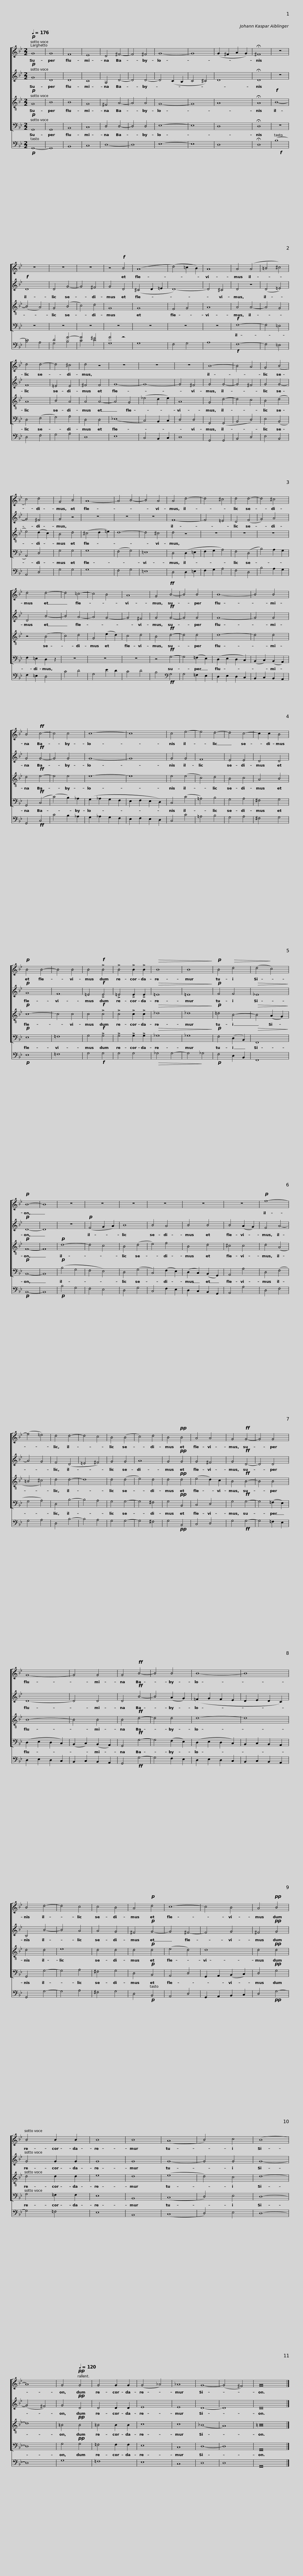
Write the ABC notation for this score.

X:1
%%score [ 1 2 3 4 ] ( 5 6 )
L:1/8
Q:1/4=176
M:2/2
I:linebreak $
K:Bb
V:1 treble
V:2 treble
V:3 treble-8
V:4 bass
V:5 bass
V:6 bass
V:1
!p! G8 | G8 | F8 | E8 | D4 ^F4- | %5
 F4 ^F4 | G8- | G8 | (G2 ^F2 A2 G2) | !fermata!^F8 |$ %10
 z8 | z8 | z8 | z8 | z4!f! B4 | %15
 (A8 | (d4) =c2 B2) | A8 | A4 (A4 | =B4 ^c4) |$ %20
 d4 d4- | d4 ^c4 | d4 z4 | z8 | z8 | %25
 z8 | B8- | B4 A4 |$ G4 (B4 | c4) d4 | %30
 G4 B4 | A8- | A4 B4- | B4 A4 | A4 d4- | %35
 d4 ^c4 | d4 d4- | d4 ^c4 |$ d4 d4- | d4 =c4- | %40
 c4 B4 | A8 | G4!ff! B4- | B4 B4 | B8- | %45
 B4 B4 |$ B4!ff! c4- | c4 c4 | c8- | c8 | %50
 c4 e4- | e4 d4- | d4 c4- | c2 c2 B4 |$!p! B4 B4- | %55
 B4 B4 | B4!f! !>!B4 | !>!B4 !>!B2 !>!B2 |!>(! B8 | B8!>)! | %60
!p! B4!>(! d4 | (d4!>)! c4) |!p! B8- | B8 |$ z8 | %65
 z8 | z8 | z8 | z8 | z8 | %70
!p! f8- | (f4 =e4) |$ d4 d4- | d4 c4 | B4 (B4 | %75
 c4) d4 | B4!pp! B4 | A4 A4 | G4!ff! G4- | G4 G4 |$ %80
 G8- | G4 G4 | G4!ff! B4- | B4 B4 | B8- | %85
 B8 | B4 d4- | d4 c4 |$ c4 B4 | A4!p! d4 | %90
 c8- | c4 B4 | A4!pp! B4 | B4 B2 B2 | B8 | %95
 B8 |$ (A8 | B4) c4 | (B8 | A8) | %100
 G4!pp![Q:1/4=120] G4 | G4 G2 G2 | (G4 _A4) | _A8 | G8- | %105
 (G4 ^F4) | G16 |] %107
V:2
!p! G8 | D8 | D8 | C8 | A,4 D4- | %5
 D4 D4- | D4 (C2 B,2 | C4 ^C4) | D8 | !fermata!D8 |$ %10
 z8 |!f! D8 | D4 G4- | G4 ^F4 | G4 D4 | %15
 (^C4 D2 =E2 | D8-) | D4 ^C4 | D4 z4 | (D4 =E4) |$ %20
 F8 | =E4 E4 | ^F4 F4 | G8- | G8- | %25
 G4 ^F4 | G4 G4- | G4 ^F4 |$ G4 G4- | G4 ^F4 | %30
 G4 z4 | z8 | z8 | z8 | F8- | %35
 F4 =E4 | D4 (F4 | G4) A4 |$ D4 B4- | B4 A4- | %40
 A4 G4- | G4 ^F4 | G4!ff! G4- | G4 G4 | G8- | %45
 G4 G4 |$ G4!ff! G4- | G4 G4 | G8- | G8 | %50
 G4 G4 | F8 | E4 E4 | D4 D4 |$!p! G8 | %55
 F8 | =E4!f! !>!E4 | !>!=E4 !>!E2 !>!E2 |!>(! =E8 | =E8!>)! | %60
!p! F4 F4 |!>(! _E8!>)! |!p! D8- | D8 |$ z8 | %65
!p! (F4 G2 A2) | B8 | B4 A4 | B4 B4 | B4 (A2 G2) | %70
 F4 A4- | A4 G4 |$ F4 (D4 | =E4 ^F4) | G4 G4 | %75
 A8 | G4!pp! G4 | G4 ^F4 | G4!ff! D4- | D4 D4 |$ %80
 D8- | D4 D4 | D4!ff! B4- | B4 (A2 G2) | (=F2 G2 F2 E2 | %85
 D2 E2 D2 C2) | B,4 B4- | B4 A4 |$ A4 G4 | ^F4!p! G4- | %90
 G4 ^F4- | F4 G4 | ^F4!pp! G4 | G4 G2 G2 | G8 | %95
 G8 |$ G8- | G4 G4 | G8- | (G4 ^F4) | %100
 G4!pp! D4 | D4 D2 D2 | E8 | E8 | D8- | %105
 D8 | D16 |] %107
V:3
!p! G8 | B8 | B8 | G8 | ^F4 A4- | %5
 A4 A4 | G8- | G8 | A8 | !fermata!A8 |$ %10
!f! B8- | (B4 A4) | G4 (B4 | c4) d4 | G8 | %15
 G8 | F4 G4 | A8 | A4 A4- | A4 G4 |$ %20
 A8 | B4 A4 | A4 A4- | A4 G4 | (_e4 d2 e2) | %25
 A8 | G4 d4- | d4 c4 |$ B4 (d4 | e4) (d2 c2) | %30
 B4 d4 | (^c4 d2 =e2) | d8- | d4 ^c4 | d4 z4 | %35
 z8 | z8 | z8 |$ z4 (B4 | c4) d4 | %40
 G4 (e2 d2) | c4 d4 | B4!ff! d4- | d4 d4 | d8- | %45
 d4 d4 |$ d4!ff! e4- | e4 e4 | e8- | e8 | %50
 e4 (e4 | c4) d4 | B4 c4 | A4 B4 |$!p! c8- | %55
 c4 c4 | c4!f! !>!c4 | !>!c4 !>!c2 !>!c2 |!>(! _d8 | _d8!>)! | %60
!p! =d4 B4- |!>(! B4 (A2 G2)!>)! |!p! F8- | F8 |$!p! d8- | %65
 d4 c4 | B4 (d4 | e4) f4 | B4 d4 | ^c4 c4 | %70
 d4 (A4 | =B4 ^c4) |$ d4 d4- | d8 | d4 (d4 | %75
 e4) d4 | d4!pp! d4 | (e4 d2) c2 | B4!ff! B4- | B4 B4 |$ %80
 B8- | B4 B4 | B4!ff! d4- | d4 d4 | d8- | %85
 d8 | d4 d4 | e8 |$ d4 d4 | d4!p! d4 | %90
 (e4 d4) | d8 | d4!pp! d4 | d4 d2 d2 | e8 | %95
 d8 |$ (e8 | d4) c4 | d8- | d8 | %100
 =B4!pp! B4 | =B4 B2 B2 | c8 | c8 | (_B8 | %105
 A8) | =B16 |] %107
V:4
!p! G,,8 | G,,8 | B,,8 | C,8 | D,4 D,4- | %5
 D,4 D,4 | E,8- | E,8 | D,8 | !fermata!D,8 |$ %10
 z8 | z8 | z8 | z8 | z8 | %15
 z8 | z8 | z8 |!f! F,8- | F,4 =E,4 |$ %20
 D,4 (F,4 | G,4) A,4 | D,4 D,4 | (_E,8 | C,4) B,,2 C,2 | %25
 D,4 D,4 | G,,4 (G,,4 | B,,4 D,4) |$ E,4 (B,,4 | A,,4) D,4 | %30
 G,4 G,4 | G,8 | (F,4 G,4) | =E,8 | D,4 (D,2 =E,2 | %35
 F,2 G,2 A,4) | F,4 (D,4 | B,4) A,2 G,2 |$ F,2 =E,2 D,2 z2 | z8 | %40
 z8 | z8 | z4!ff! G,4- | G,4 (=F,2 E,2) | (D,2 E,2 D,2 C,2) | %45
 (B,,2 C,2) (B,,2 A,,2) |$ G,,4!ff! (C,4 | (C4) B,2) _A,2 | (G,2 _A,2 G,2 F,2 | E,2 F,2 E,2 D,2) | %50
 C,4 (C4 | =A,4) B,4 | G,4 A,4 | ^F,4 G,4 |$!p! E,8 | %55
 =F,8 | G,4!f! !>!G,4 | !>!G,4 !>!G,2 !>!G,2 |!>(! _G,8 | _G,8!>)! | %60
!p! F,4 (D,2 B,,2) |!>(! F,,8!>)! |!p! B,,8- | B,,8 |$!p! (B,4 G,4 | %65
 F,4 E,4) | D,4 (G,4 | C,4) (F,2 E,2) | (D,2 C,2) (B,,2 G,,2) | A,,4 A,4 | %70
 D,4 (F,4 | G,4 A,4) |$ D,4 B,4- | B,4 A,4 | G,4 G,4- | %75
 G,4 ^F,4 | G,4!pp! B,,4 | C,4 D,4 | G,4!ff! G,4- | G,4 (=F,2 E,2) |$ %80
 (D,2 E,2 D,2 C,2) | (B,,2 C,2) (B,,2 A,,2) | G,,4!ff! G,4- | G,4 (F,2 E,2) | (D,2 E,2 D,2 C,2) | %85
 B,,2 C,2 B,,2 A,,2 | G,,4 G,4- | G,4 A,4 |$ ^F,4 G,4 | D,4!p! B,,4 | %90
 A,,4 D,4 | G,,2 A,,2 (B,,2 C,2) | D,4!pp! G,4 | G,4 =F,2 F,2 | E,8 | %95
 B,,8 |$ (C,8 | D,4) E,4 | D,8- | D,8 | %100
 G,4!pp! G,4 | =F,4 F,2 F,2 | E,8 | C,8 | D,8- | %105
 D,8 | G,,16 |] %107
V:5
!p! G,,8- | G,,8 | B,,8 | C,8 | D,8- | %5
 D,8 | E,8- | E,8 | D,8 | !fermata!D,8 |$ %10
!f! x8 | D8 | D4 G4- | G4 ^F4 | G4 z4 | %15
 G,8 | F,4 G,4 | A,8 |!f! F,8- | F,4 =E,4 |$ %20
 D,4 F,4 | G,4 A,4 | D,8 | E,8 | C,4 B,,2 C,2 | %25
 D,8 | G,,4 G,,4 | B,,4 D,4 |$ E,4 B,,4 | A,,4 D,4 | %30
 G,4 G,4 | G,8 | F,4 G,4 | =E,8 | D,4 D,2 =E,2 | %35
 F,2 G,2 A,4 | F,4 D,4 | B,4 A,2 G,2 |$ F,2 =E,2 D,4 | C4 D4 | %40
 G,4 E2 D2 | C4 D4 | B,4[K:bass]!ff! G,4 | G,4 =F,2 E,2 | D,2 E,2 D,2 C,2 | %45
 B,,2 C,2 B,,2 A,,2 |$ G,,4!ff! C,4 | C4 B,2 _A,2 | G,2 _A,2 G,2 F,2 | E,2 F,2 E,2 D,2 | %50
 C,4 C4 | =A,4 B,4 | G,4 A,4 | ^F,4 G,4 |$!p! E,8 | %55
 =F,8 | G,4!f! G,4 | G,4 G,4 |!>(! _G,4 G,4- | G,4!>)! _G,4 | %60
!p! F,4 D,2 B,,2 | F,,8 |!p! B,,8- | B,,8 |$!p! B,4 G,4 | %65
 F,4 E,4 | D,4 G,4 | C,4 F,2 E,2 | D,2 C,2 B,,2 G,,2 | A,,4 A,4 | %70
 D,4 F,4 | G,4 A,4 |$ D,4 B,4- | B,4 A,4 | G,4 G,4- | %75
 G,4 ^F,4 | G,4!pp! B,,4 | C,4 D,4 | G,4!ff! G,4- | G,4 =F,2 E,2 |$ %80
 D,2 E,2 D,2 C,2 | B,,2 C,2 B,,2 A,,2 | G,,4!ff! G,4- | G,4 F,2 E,2 | D,2 E,2 D,2 C,2 | %85
 B,,2 C,2 B,,2 A,,2 | G,,4 G,4- | G,4 A,4 |$ ^F,4 G,4 | D,4!p! B,,4 | %90
 A,,4 D,4 | G,,2 A,,2 B,,2 C,2 | D,4!pp! G,4- | G,4 =F,4 | E,8 | %95
 B,,8 |$ (C,8 | D,4) E,4 | D,8- | D,8 | %100
 G,8 | =F,8 | E,8 | C,8 | D,8 | %105
 D,8 | G,,16 |] %107
V:6
 x8 | x8 | x8 | x8 | x8 | %5
 x8 | x8 | x8 | x8 | x8 |$ %10
 (B,8 | B,4) A,4 | G,4 B,4 | C4 D4 | G,8 | %15
 x8 | x8 | x8 | x8 | x8 |$ %20
 x8 | x8 | x8 | x8 | x8 | %25
 x8 | x8 | x8 |$ x8 | x8 | %30
 x8 | x8 | x8 | x8 | x8 | %35
 x8 | x8 | x8 |$ x8 | x8 | %40
 x8 | x8 | x4[K:bass] x4 | x8 | x8 | %45
 x8 |$ x8 | x8 | x8 | x8 | %50
 x8 | x8 | x8 | x8 |$ x8 | %55
 x8 | x8 | x8 | x8 | x8 | %60
 x8 | x8 | x8 | x8 |$ x8 | %65
 x8 | x8 | x8 | x8 | x8 | %70
 x8 | x8 |$ x8 | x8 | x8 | %75
 x8 | x8 | x8 | x8 | x8 |$ %80
 x8 | x8 | x8 | x8 | x8 | %85
 x8 | x8 | x8 |$ x8 | x8 | %90
 x8 | x8 | x8 | x8 | x8 | %95
 x8 |$ x8 | x8 | x8 | x8 | %100
 x8 | x8 | x8 | x8 | x8 | %105
 x8 | x16 |] %107
